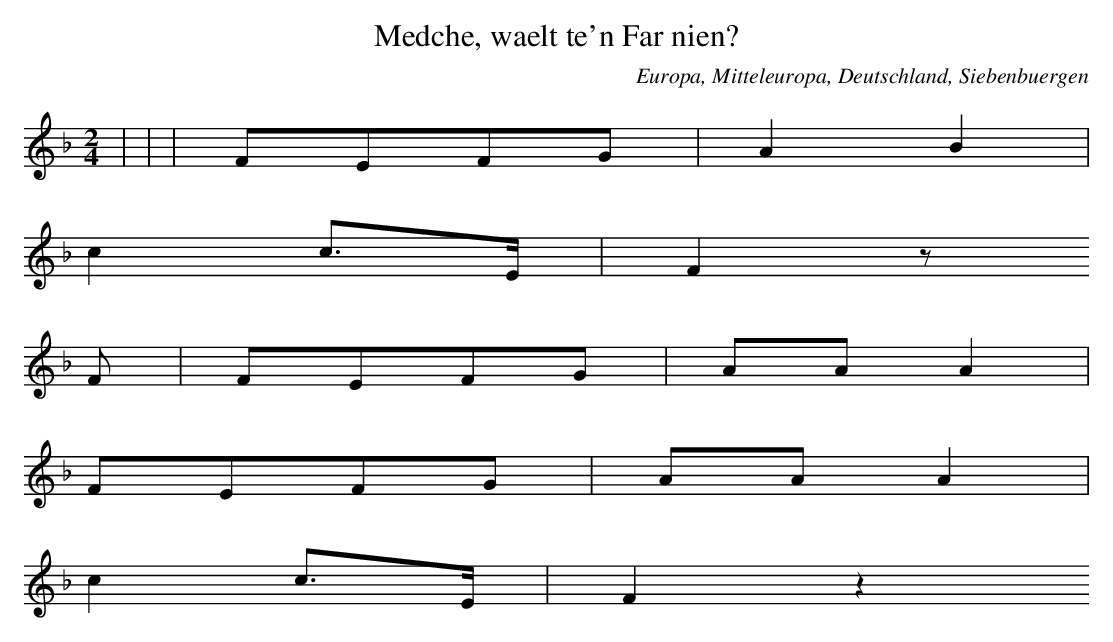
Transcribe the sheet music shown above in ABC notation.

X:1
T: Medche, waelt te'n Far nien?
O: Europa, Mitteleuropa, Deutschland, Siebenbuergen
M: 2/4
L: 1/16
K: F
 |  |  | F2E2F2G2 | A4B4 |
c4c3E | F4z2
F2 | F2E2F2G2 | A2A2A4 |
F2E2F2G2 | A2A2A4 |
c4c3E | F4z4
